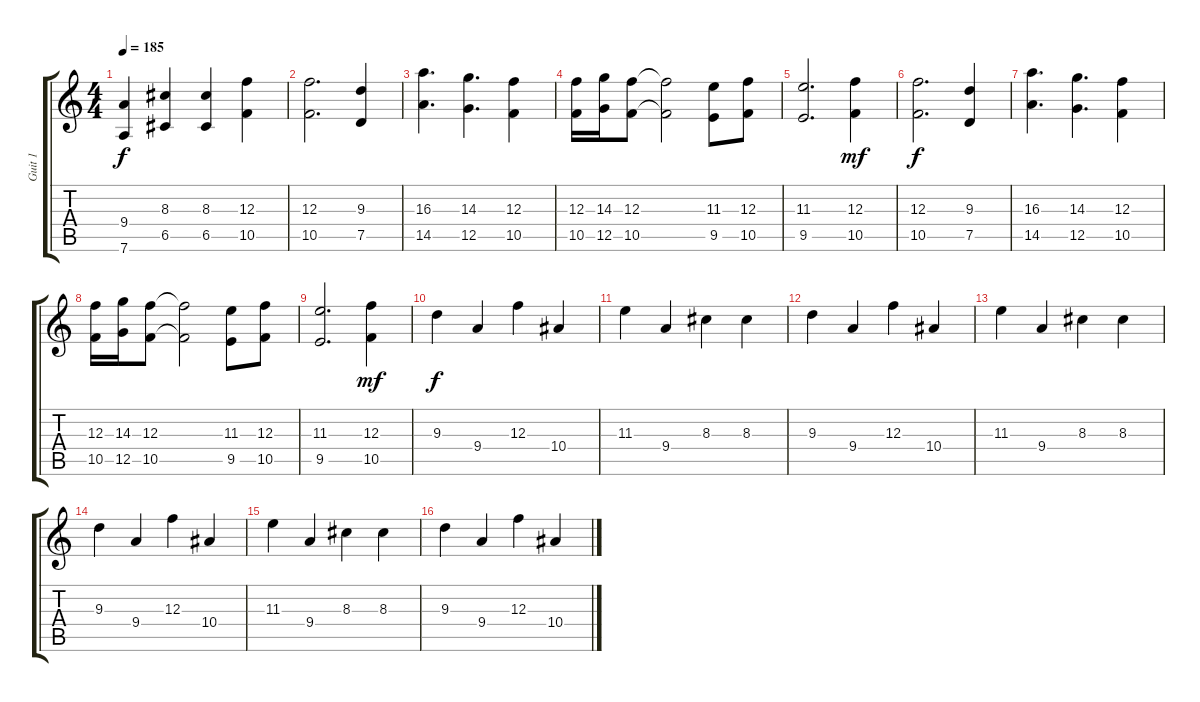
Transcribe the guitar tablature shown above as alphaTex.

\track ("Guit 1" "Guit 1") {instrument distortionguitar}
\staff {score tabs}
\tuning (D4 A3 F3 C3 G2 D2) {hide}
\ts (4 4)
\tempo 185
\clef g2
\ks c
(9.4 7.6).4{dy f} (8.3 6.5).4 (8.3 6.5).4 (12.3 10.5).4 |
(12.3 10.5).2{d} (9.3 7.5).4 |
(16.3 14.5).4{d} (14.3 12.5).4{d} (12.3 10.5).4 |
(12.3 10.5).16 (14.3 12.5).16 (12.3 10.5).8 (12.3{t} 10.5{t}).2 (11.3 9.5).8 (12.3 10.5).8 |
(11.3 9.5).2{d} (12.3 10.5).4{dy mf} |
(12.3 10.5).2{d dy f} (9.3 7.5).4 |
(16.3 14.5).4{d} (14.3 12.5).4{d} (12.3 10.5).4 |
(12.3 10.5).16 (14.3 12.5).16 (12.3 10.5).8 (12.3{t} 10.5{t}).2 (11.3 9.5).8 (12.3 10.5).8 |
(11.3 9.5).2{d} (12.3 10.5).4{dy mf} |
9.3.4{dy f} 9.4.4 12.3.4 10.4.4 |
11.3.4 9.4.4 8.3.4 8.3.4 |
9.3.4 9.4.4 12.3.4 10.4.4 |
11.3.4 9.4.4 8.3.4 8.3.4 |
9.3.4 9.4.4 12.3.4 10.4.4 |
11.3.4 9.4.4 8.3.4 8.3.4 |
9.3.4 9.4.4 12.3.4 10.4.4
